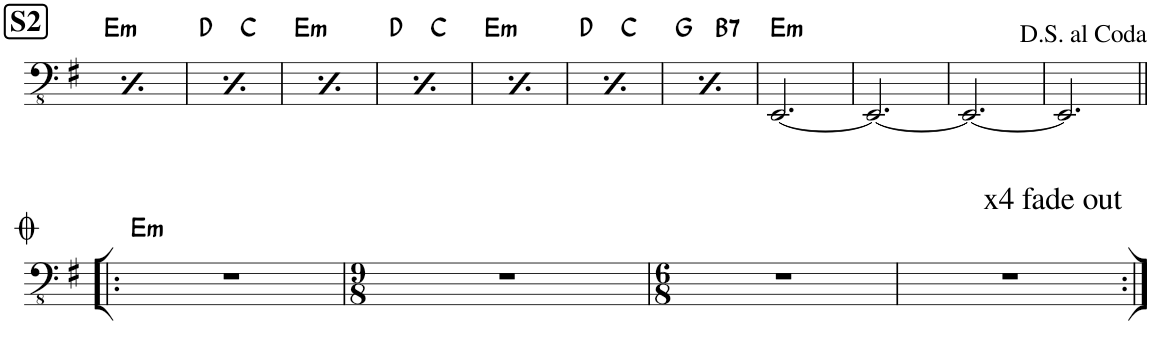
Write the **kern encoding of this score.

**kern	**harte
*part1	*part1
*staff1	*
*I"Acoustic Bass	*
*I'Bass	*
!!LO:PB:g=z
*clefFv4	*
*k[f#]	*
*M6/8	*
=74	=74
16EEE/LL	.
16EEE/	.
16EEE/	.
16EEE/	.
16EEE/	.
16EEE/JJ	.
16EEE/LL	.
16EEE/	.
16EEE/	.
16EEE/	.
16EEE/	.
16EEE/JJ	.
=75	=75
16EEE/LL	.
16EEE/	.
16EEE/	.
16EEE/	.
16EEE/	.
16EEE/JJ	.
16EEE/LL	.
16EEE/	.
16EEE/	.
16EEE/	.
16EEE/	.
16EEE/JJ	.
=76	=76
16EEE/LL	.
16EEE/	.
16EEE/	.
16EEE/	.
16EEE/	.
16EEE/JJ	.
16EEE/LL	.
16EEE/	.
16EEE/	.
16EEE/	.
16EEE/	.
16EEE/JJ	.
=77	=77
16EEE/LL	.
16EEE/	.
16EEE/	.
16EEE/	.
16EEE/	.
16EEE/JJ	.
16EEE/LL	.
16EEE/	.
16EEE/	.
16EEE/	.
16EEE/	.
16EEE/JJ	.
=78	=78
16EEE/LL	.
16EEE/	.
16EEE/	.
16EEE/	.
16EEE/	.
16EEE/JJ	.
16EEE/LL	.
16EEE/	.
16EEE/	.
16EEE/	.
16EEE/	.
16EEE/JJ	.
=79	=79
16EEE/LL	.
16EEE/	.
16EEE/	.
16EEE/	.
16EEE/	.
16EEE/JJ	.
16EEE/LL	.
16EEE/	.
16EEE/	.
16EEE/	.
16EEE/	.
16EEE/JJ	.
=80	=80
16EEE/LL	.
16EEE/	.
16EEE/	.
16EEE/	.
16EEE/	.
16EEE/JJ	.
16EEE/LL	.
16EEE/	.
16EEE/	.
16EEE/	.
16EEE/	.
16EEE/JJ	.
=81	=81
!	!LO:H:kt=m
[2.EEE/	E:min
=82	=82
2.EEE/_	.
=83	=83
2.EEE/_	.
=84	=84
2.EEE/]	.
!!LO:LB:g=z
=85!|:	=85!|:
!	!LO:H:kt=m
2.r	E:min
=86	=86
*M9/8	*
8%9r	.
=87	=87
*M6/8	*
2.r	.
=88	=88
!LO:TX:a:t=x4 fade out	!
2.r	.
=:|!	=:|!
*-	*-
